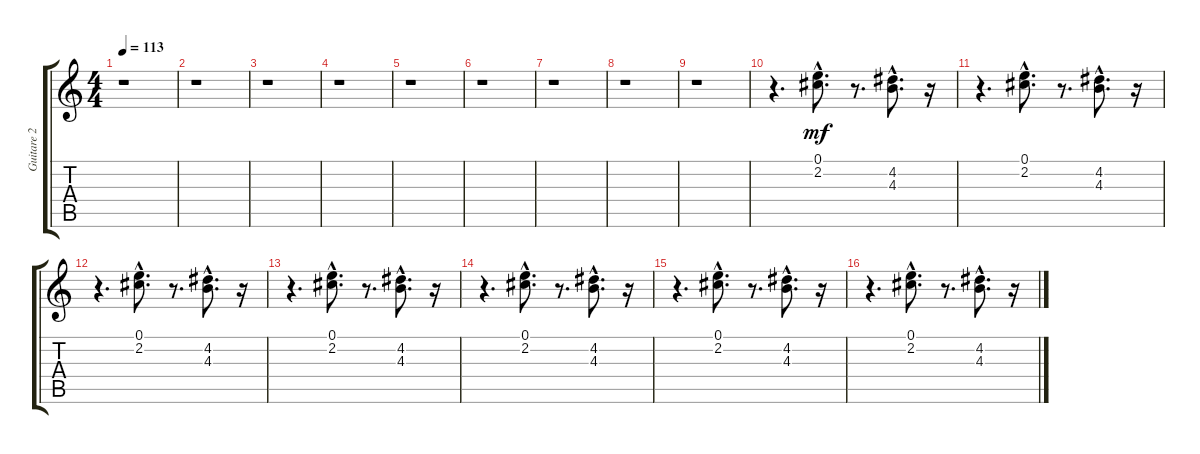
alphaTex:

\track ("Guitare 2" "Guitare 2") {instrument acousticguitarsteel}
\staff {score tabs}
\tuning (E4 B3 G3 D3 A2 E2) {hide}
\ts (4 4)
\tempo 113
\clef g2
\ks c
r.1{dy mf} |
r.1 |
r.1 |
r.1 |
r.1 |
r.1 |
r.1 |
r.1 |
r.1 |
r.4{d} (0.1{hac} 2.2{hac}).8{d} r.8{d} (4.2{hac} 4.3{hac}).8{d} r.16 |
r.4{d} (0.1{hac} 2.2{hac}).8{d} r.8{d} (4.2{hac} 4.3{hac}).8{d} r.16 |
r.4{d} (0.1{hac} 2.2{hac}).8{d} r.8{d} (4.2{hac} 4.3{hac}).8{d} r.16 |
r.4{d} (0.1{hac} 2.2{hac}).8{d} r.8{d} (4.2{hac} 4.3{hac}).8{d} r.16 |
r.4{d} (0.1{hac} 2.2{hac}).8{d} r.8{d} (4.2{hac} 4.3{hac}).8{d} r.16 |
r.4{d} (0.1{hac} 2.2{hac}).8{d} r.8{d} (4.2{hac} 4.3{hac}).8{d} r.16 |
r.4{d} (0.1{hac} 2.2{hac}).8{d} r.8{d} (4.2{hac} 4.3{hac}).8{d} r.16
